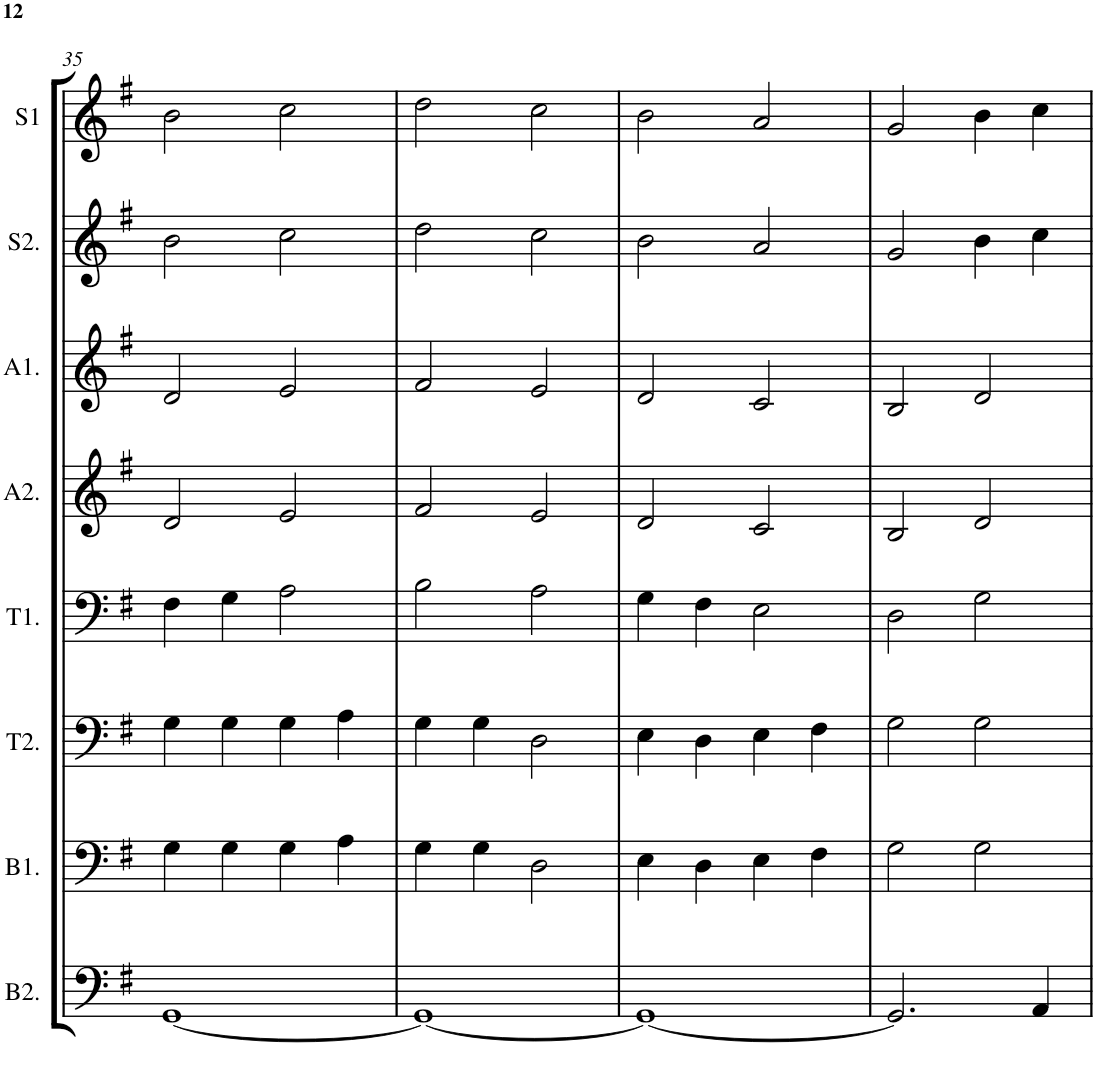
**kern	**kern	**kern	**kern	**kern	**kern	**kern	**kern
*part8	*part7	*part6	*part5	*part4	*part3	*part2	*part1
*staff8	*staff7	*staff6	*staff5	*staff4	*staff3	*staff2	*staff1
*I"Bass 2	*I"Bass 1	*I"Ten. 2	*I"Ten. 1	*I"Alto 2	*I"Alto 1	*I"Sop. 2	*I"Sop. 1
*I'B2.	*I'B1.	*I'T2.	*I'T1.	*I'A2.	*I'A1.	*I'S2.	*I'S1
!!LO:PB:g=z
*clefF4	*clefF4	*clefF4	*clefF4	*clefG2	*clefG2	*clefG2	*clefG2
*k[f#]	*k[f#]	*k[f#]	*k[f#]	*k[f#]	*k[f#]	*k[f#]	*k[f#]
*G:	*G:	*G:	*G:	*G:	*G:	*G:	*G:
*M4/4	*M4/4	*M4/4	*M4/4	*M4/4	*M4/4	*M4/4	*M4/4
=35	=35	=35	=35	=35	=35	=35	=35
[1GG	4G\	4G\	4F#\	2d/	2d/	2b\	2b\
.	4G\	4G\	4G\	.	.	.	.
.	4G\	4G\	2A\	2e/	2e/	2cc\	2cc\
.	4A\	4A\	.	.	.	.	.
=36	=36	=36	=36	=36	=36	=36	=36
1GG_	4G\	4G\	2B\	2f#/	2f#/	2dd\	2dd\
.	4G\	4G\	.	.	.	.	.
.	2D\	2D\	2A\	2e/	2e/	2cc\	2cc\
=37	=37	=37	=37	=37	=37	=37	=37
1GG_	4E\	4E\	4G\	2d/	2d/	2b\	2b\
.	4D\	4D\	4F#\	.	.	.	.
.	4E\	4E\	2E\	2c/	2c/	2a/	2a/
.	4F#\	4F#\	.	.	.	.	.
=38	=38	=38	=38	=38	=38	=38	=38
2.GG/]	2G\	2G\	2D\	2B/	2B/	2g/	2g/
.	2G\	2G\	2G\	2d/	2d/	4b\	4b\
4AA/	.	.	.	.	.	4cc\	4cc\
=	=	=	=	=	=	=	=
*-	*-	*-	*-	*-	*-	*-	*-
